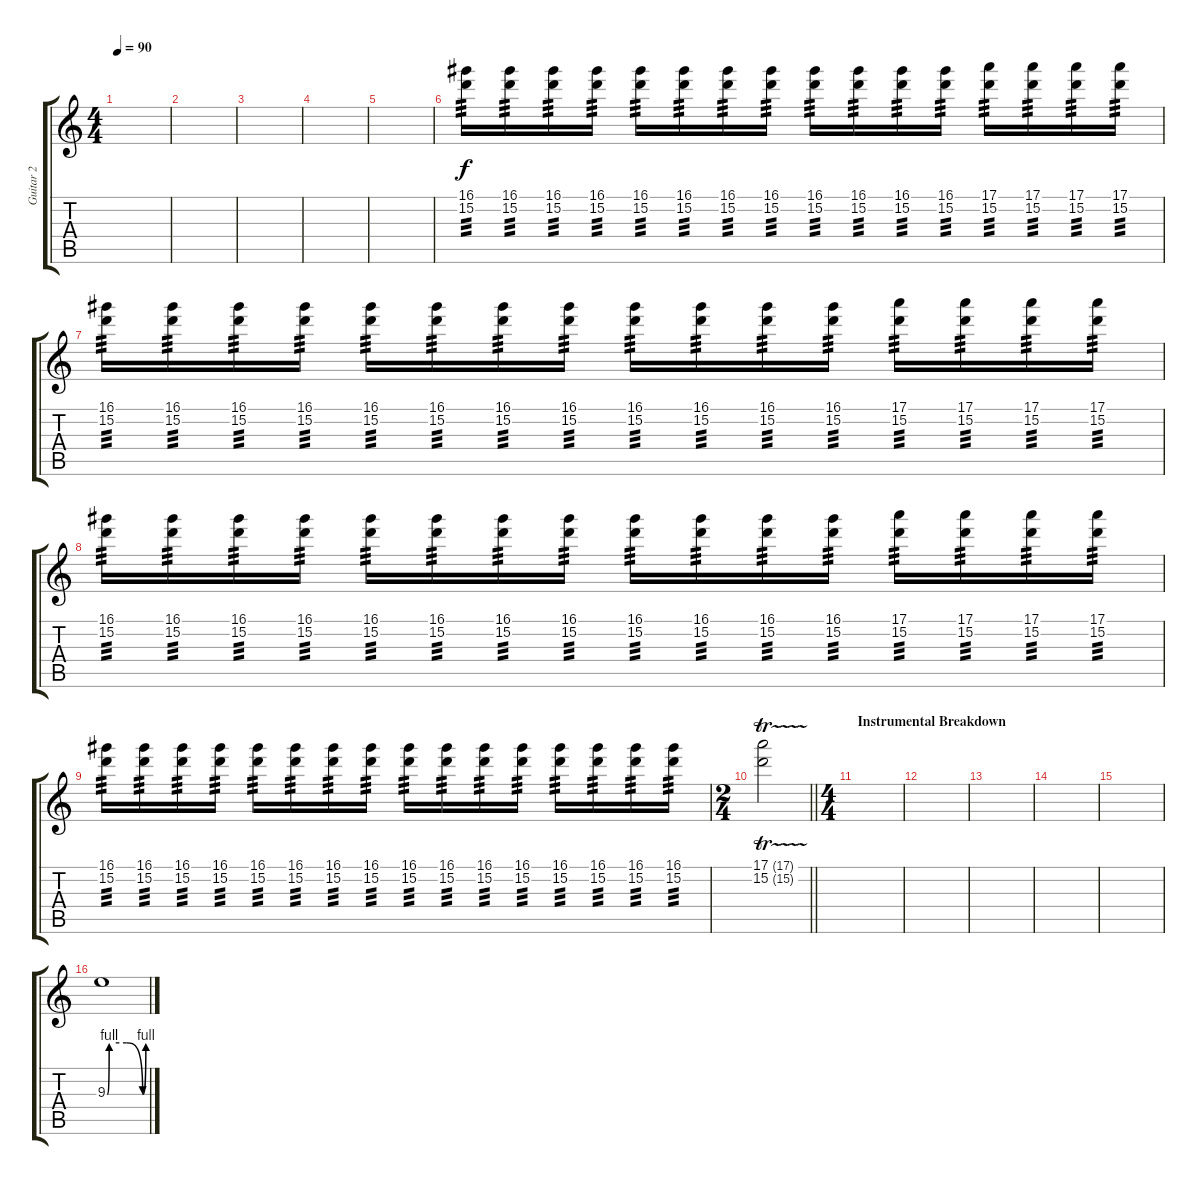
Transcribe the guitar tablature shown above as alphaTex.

\track ("Guitar 2" "Guitar 2") {instrument distortionguitar}
\staff {score tabs}
\tuning (E4 B3 G3 D3 A2 E2) {hide}
\ts (4 4)
\tempo 90
\clef g2
\ks c
|
|
|
|
|
(16.1 15.2).16{tp 3 dy f volume 13} (16.1 15.2).16{tp 3} (16.1 15.2).16{tp 3} (16.1 15.2).16{tp 3} (16.1 15.2).16{tp 3} (16.1 15.2).16{tp 3} (16.1 15.2).16{tp 3} (16.1 15.2).16{tp 3} (16.1 15.2).16{tp 3} (16.1 15.2).16{tp 3} (16.1 15.2).16{tp 3} (16.1 15.2).16{tp 3} (17.1 15.2).16{tp 3} (17.1 15.2).16{tp 3} (17.1 15.2).16{tp 3} (17.1 15.2).16{tp 3} |
(16.1 15.2).16{tp 3} (16.1 15.2).16{tp 3} (16.1 15.2).16{tp 3} (16.1 15.2).16{tp 3} (16.1 15.2).16{tp 3} (16.1 15.2).16{tp 3} (16.1 15.2).16{tp 3} (16.1 15.2).16{tp 3} (16.1 15.2).16{tp 3} (16.1 15.2).16{tp 3} (16.1 15.2).16{tp 3} (16.1 15.2).16{tp 3} (17.1 15.2).16{tp 3} (17.1 15.2).16{tp 3} (17.1 15.2).16{tp 3} (17.1 15.2).16{tp 3} |
(16.1 15.2).16{tp 3} (16.1 15.2).16{tp 3} (16.1 15.2).16{tp 3} (16.1 15.2).16{tp 3} (16.1 15.2).16{tp 3} (16.1 15.2).16{tp 3} (16.1 15.2).16{tp 3} (16.1 15.2).16{tp 3} (16.1 15.2).16{tp 3} (16.1 15.2).16{tp 3} (16.1 15.2).16{tp 3} (16.1 15.2).16{tp 3} (17.1 15.2).16{tp 3} (17.1 15.2).16{tp 3} (17.1 15.2).16{tp 3} (17.1 15.2).16{tp 3} |
(16.1 15.2).16{tp 3} (16.1 15.2).16{tp 3} (16.1 15.2).16{tp 3} (16.1 15.2).16{tp 3} (16.1 15.2).16{tp 3} (16.1 15.2).16{tp 3} (16.1 15.2).16{tp 3} (16.1 15.2).16{tp 3} (16.1 15.2).16{tp 3} (16.1 15.2).16{tp 3} (16.1 15.2).16{tp 3} (16.1 15.2).16{tp 3} (16.1 15.2).16{tp 3} (16.1 15.2).16{tp 3} (16.1 15.2).16{tp 3} (16.1 15.2).16{tp 3} |
\ts (2 4)
\barLineRight lightlight
(17.1{tr (17 16)} 15.2{tr (15 16)}).2{volume 0} |
\ts (4 4)
\section ("" "Instrumental Breakdown")
|
|
|
|
|
9.3{be (custom 0 0 3 4 30 4 55 0 60 4)}.1{volume 13}
